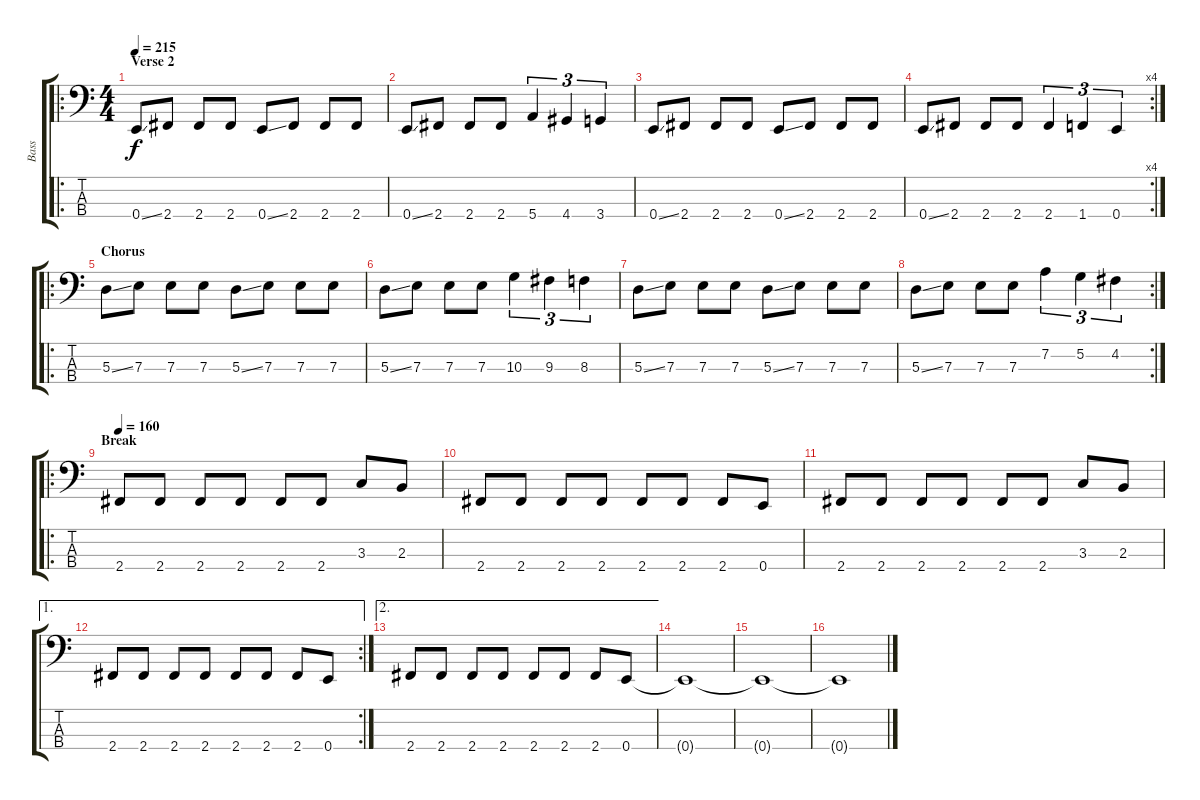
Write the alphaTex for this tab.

\track ("Bass" "Bass") {instrument electricbassfinger}
\staff {score tabs}
\tuning (G2 D2 A1 E1) {hide}
\ro
\ts (4 4)
\section ("" "Verse 2")
\tempo 215
\clef f4
\ks c
0.4{ss}.8{dy f} 2.4.8 2.4.8 2.4.8 0.4{ss}.8 2.4.8 2.4.8 2.4.8 |
0.4{ss}.8 2.4.8 2.4.8 2.4.8 5.4.4{tu (3 2)} 4.4.4{tu (3 2)} 3.4.4{tu (3 2)} |
0.4{ss}.8 2.4.8 2.4.8 2.4.8 0.4{ss}.8 2.4.8 2.4.8 2.4.8 |
\rc 4
0.4{ss}.8 2.4.8 2.4.8 2.4.8 2.4.4{tu (3 2)} 1.4.4{tu (3 2)} 0.4.4{tu (3 2)} |
\ro
\section ("" "Chorus")
5.3{ss}.8 7.3.8 7.3.8 7.3.8 5.3{ss}.8 7.3.8 7.3.8 7.3.8 |
5.3{ss}.8 7.3.8 7.3.8 7.3.8 10.3.4{tu (3 2)} 9.3.4{tu (3 2)} 8.3.4{tu (3 2)} |
5.3{ss}.8 7.3.8 7.3.8 7.3.8 5.3{ss}.8 7.3.8 7.3.8 7.3.8 |
\rc 2
5.3{ss}.8 7.3.8 7.3.8 7.3.8 7.2.4{tu (3 2)} 5.2.4{tu (3 2)} 4.2.4{tu (3 2)} |
\ro
\section ("" "Break")
\tempo 160
2.4.8 2.4.8 2.4.8 2.4.8 2.4.8 2.4.8 3.3.8 2.3.8 |
2.4.8 2.4.8 2.4.8 2.4.8 2.4.8 2.4.8 2.4.8 0.4.8 |
2.4.8 2.4.8 2.4.8 2.4.8 2.4.8 2.4.8 3.3.8 2.3.8 |
\ae 1
\rc 2
2.4.8 2.4.8 2.4.8 2.4.8 2.4.8 2.4.8 2.4.8 0.4.8 |
\ae 2
2.4.8 2.4.8 2.4.8 2.4.8 2.4.8 2.4.8 2.4.8 0.4.8 |
0.4{t}.1 |
0.4{t}.1 |
0.4{t}.1
